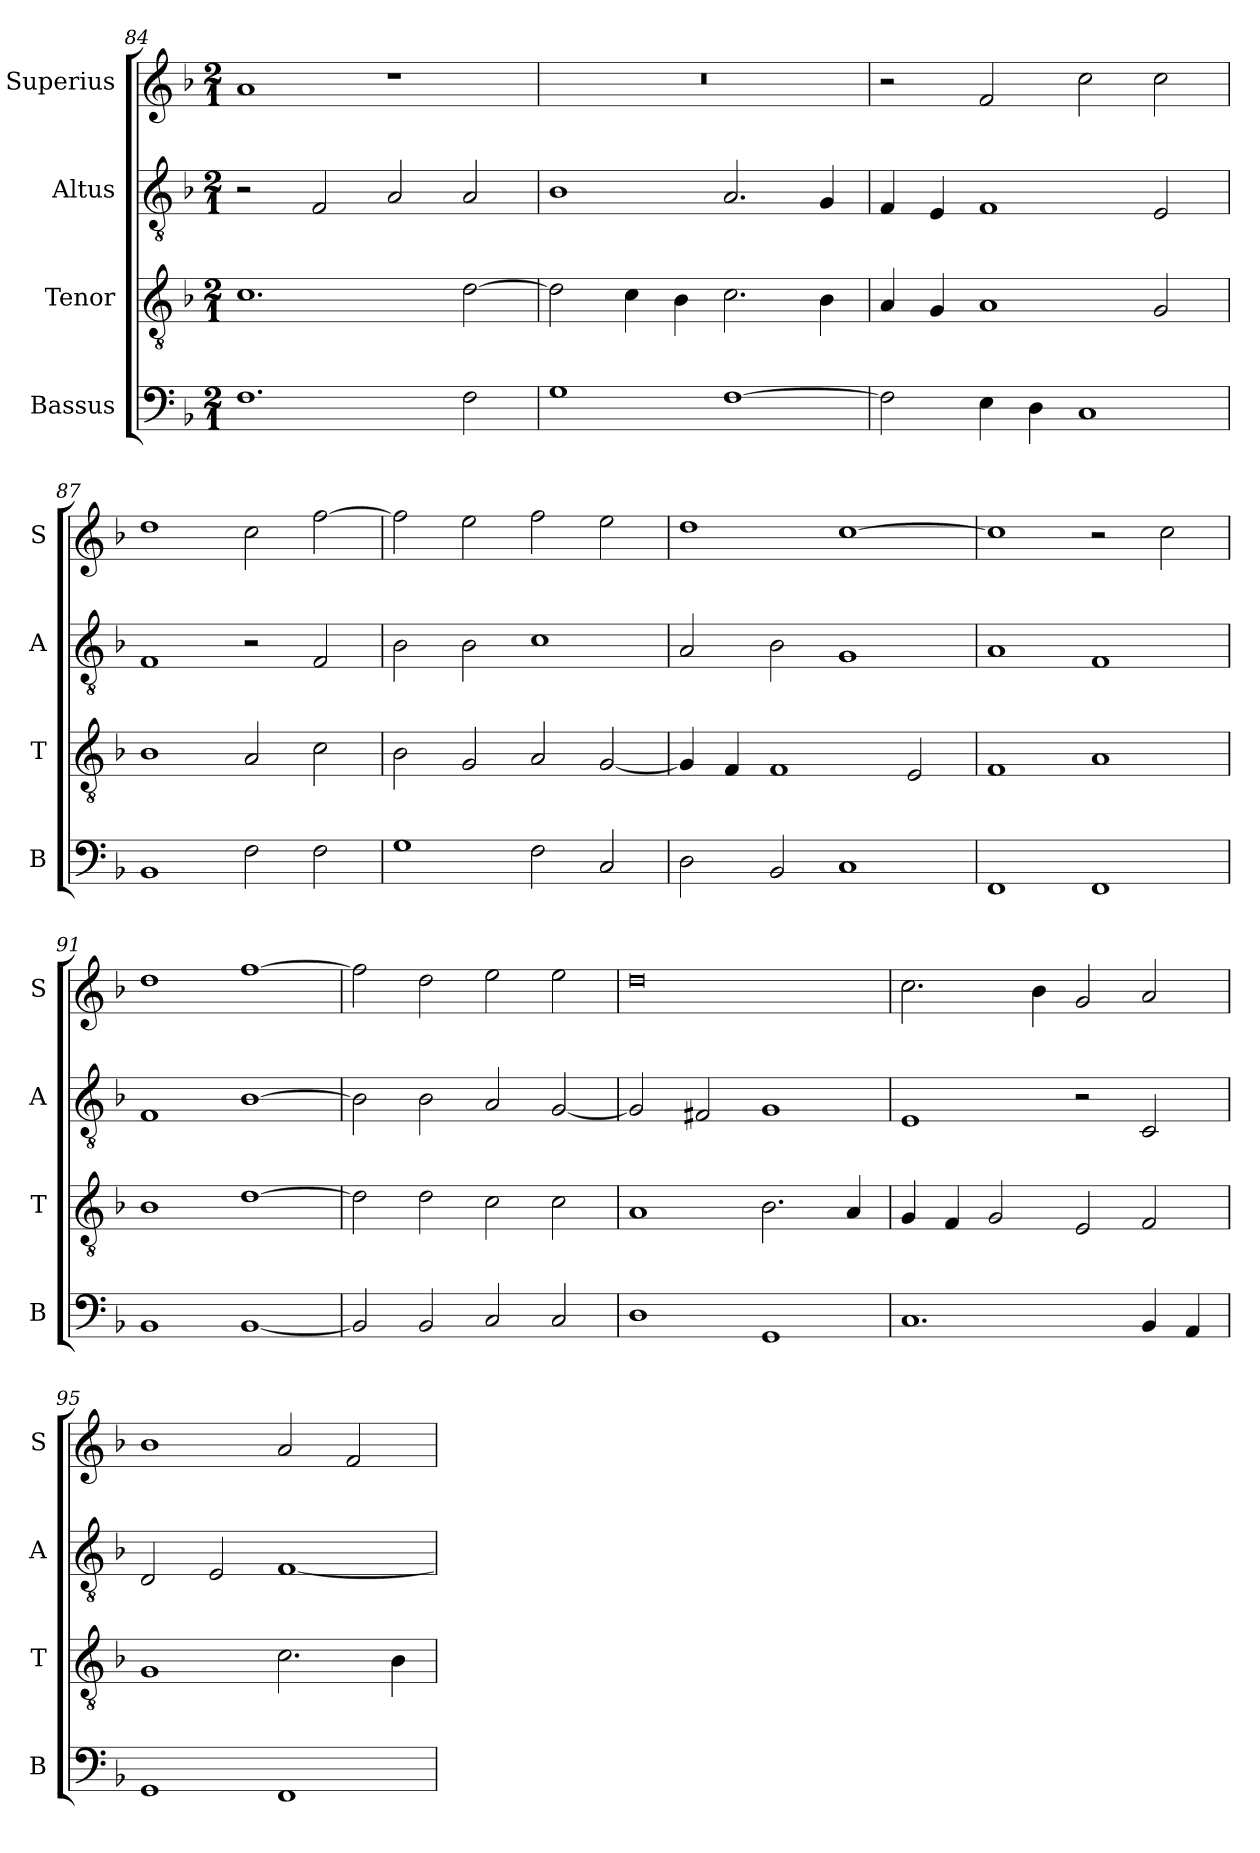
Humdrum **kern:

**kern	**kern	**kern	**kern
*part4	*part3	*part2	*part1
*staff4	*staff3	*staff2	*staff1
*I"Bassus	*I"Tenor	*I"Altus	*I"Superius
*I'B	*I'T	*I'A	*I'S
*clefF4	*clefGv2	*clefGv2	*clefG2
*k[b-]	*k[b-]	*k[b-]	*k[b-]
*F:	*F:	*F:	*F:
*M2/1	*M2/1	*M2/1	*M2/1
=84	=84	=84	=84
1.F	1.c	2r	1a
.	.	2F	.
.	.	2A	1r
2F	[2d	2A	.
=85	=85	=85	=85
1G	2d]	1B-	0r
.	4c	.	.
.	4B-	.	.
[1F	2.c	2.A	.
.	4B-	4G	.
=86	=86	=86	=86
2F]	4A	4F	2r
.	4G	4E	.
4E	1A	1F	2f
4D	.	.	.
1C	.	.	2cc
.	2G	2E	2cc
=87	=87	=87	=87
1BB-	1B-	1F	1dd
2F	2A	2r	2cc
2F	2c	2F	[2ff
=88	=88	=88	=88
1G	2B-	2B-	2ff]
.	2G	2B-	2ee
2F	2A	1c	2ff
2C	[2G	.	2ee
=89	=89	=89	=89
2D	4G]	2A	1dd
.	4F	.	.
2BB-	1F	2B-	.
1C	.	1G	[1cc
.	2E	.	.
=90	=90	=90	=90
1FF	1F	1A	1cc]
1FF	1A	1F	2r
.	.	.	2cc
=91	=91	=91	=91
1BB-	1B-	1F	1dd
[1BB-	[1d	[1B-	[1ff
=92	=92	=92	=92
2BB-]	2d]	2B-]	2ff]
2BB-	2d	2B-	2dd
2C	2c	2A	2ee
2C	2c	[2G	2ee
=93	=93	=93	=93
1D	1A	2G]	0dd
.	.	2F#X	.
1GG	2.B-	1G	.
.	4A	.	.
=94	=94	=94	=94
1.C	4G	1E	2.cc
.	4F	.	.
.	2G	.	.
.	.	.	4b-
.	2E	2r	2g
4BB-	2F	2C	2a
4AA	.	.	.
=95	=95	=95	=95
1GG	1G	2D	1b-
.	.	2E	.
1FF	2.c	[1F	2a
.	.	.	2f
.	4B-	.	.
=	=	=	=
*-	*-	*-	*-
